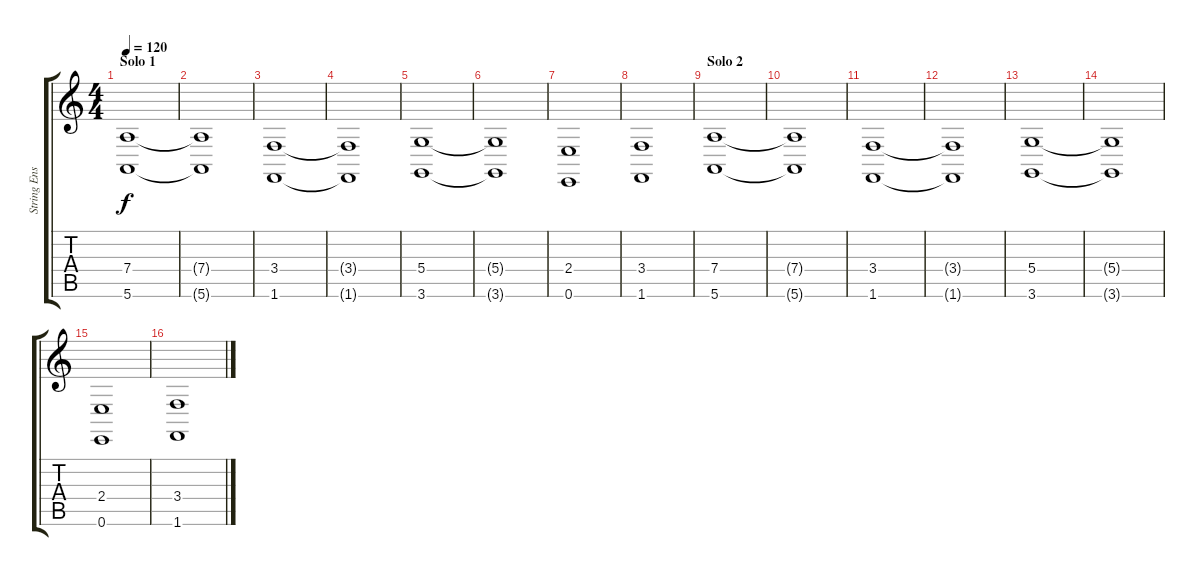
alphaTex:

\track ("String Ensemble 1" "String Ens") {instrument stringensemble1}
\staff {score tabs}
\tuning (E4 B3 G3 D3 A2 E2) {hide}
\ts (4 4)
\section ("" "Solo 1")
\tempo 120
\clef g2
\ks c
(7.4 5.6).1{dy f} |
(7.4{t} 5.6{t}).1 |
(3.4 1.6).1 |
(3.4{t} 1.6{t}).1 |
(5.4 3.6).1 |
(5.4{t} 3.6{t}).1 |
(2.4 0.6).1 |
(3.4 1.6).1 |
\section ("" "Solo 2")
(7.4 5.6).1 |
(7.4{t} 5.6{t}).1 |
(3.4 1.6).1 |
(3.4{t} 1.6{t}).1 |
(5.4 3.6).1 |
(5.4{t} 3.6{t}).1 |
(2.4 0.6).1 |
(3.4 1.6).1
